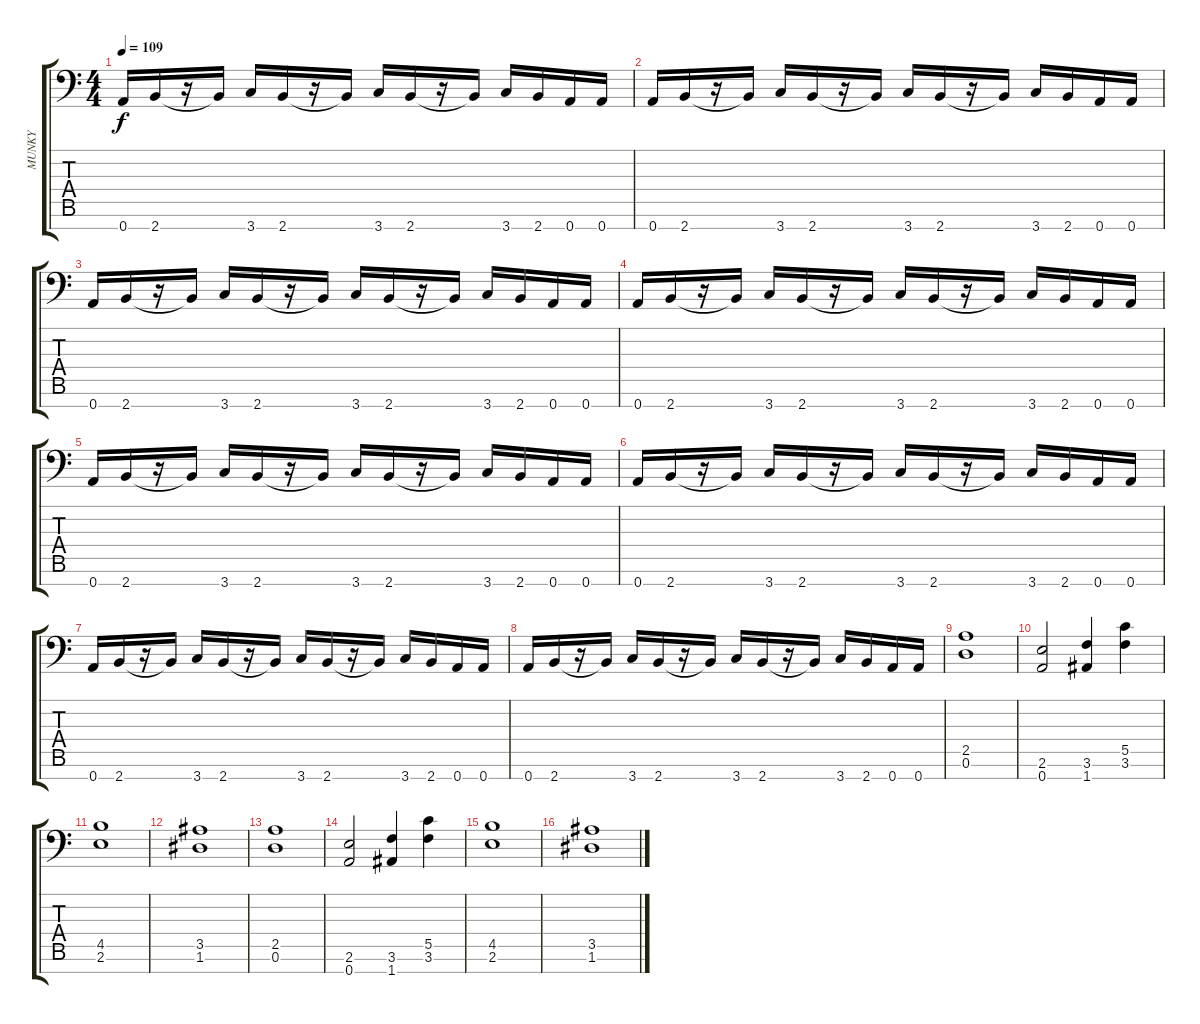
\track ("MUNKY" "MUNKY") {instrument distortionguitar}
\staff {score tabs}
\tuning (D4 A3 F3 C3 G2 D2 A1) {hide}
\ts (4 4)
\tempo 109
\clef f4
\ks c
0.7.16{dy f} 2.7.16 r.16 2.7{t}.16 3.7.16 2.7.16 r.16 2.7{t}.16 3.7.16 2.7.16 r.16 2.7{t}.16 3.7.16 2.7.16 0.7.16 0.7.16 |
0.7.16 2.7.16 r.16 2.7{t}.16 3.7.16 2.7.16 r.16 2.7{t}.16 3.7.16 2.7.16 r.16 2.7{t}.16 3.7.16 2.7.16 0.7.16 0.7.16 |
0.7.16 2.7.16 r.16 2.7{t}.16 3.7.16 2.7.16 r.16 2.7{t}.16 3.7.16 2.7.16 r.16 2.7{t}.16 3.7.16 2.7.16 0.7.16 0.7.16 |
0.7.16 2.7.16 r.16 2.7{t}.16 3.7.16 2.7.16 r.16 2.7{t}.16 3.7.16 2.7.16 r.16 2.7{t}.16 3.7.16 2.7.16 0.7.16 0.7.16 |
0.7.16 2.7.16 r.16 2.7{t}.16 3.7.16 2.7.16 r.16 2.7{t}.16 3.7.16 2.7.16 r.16 2.7{t}.16 3.7.16 2.7.16 0.7.16 0.7.16 |
0.7.16 2.7.16 r.16 2.7{t}.16 3.7.16 2.7.16 r.16 2.7{t}.16 3.7.16 2.7.16 r.16 2.7{t}.16 3.7.16 2.7.16 0.7.16 0.7.16 |
0.7.16 2.7.16 r.16 2.7{t}.16 3.7.16 2.7.16 r.16 2.7{t}.16 3.7.16 2.7.16 r.16 2.7{t}.16 3.7.16 2.7.16 0.7.16 0.7.16 |
0.7.16 2.7.16 r.16 2.7{t}.16 3.7.16 2.7.16 r.16 2.7{t}.16 3.7.16 2.7.16 r.16 2.7{t}.16 3.7.16 2.7.16 0.7.16 0.7.16 |
(2.5 0.6).1 |
(2.6 0.7).2 (3.6 1.7).4 (5.5 3.6).4 |
(4.5 2.6).1 |
(3.5 1.6).1 |
(2.5 0.6).1 |
(2.6 0.7).2 (3.6 1.7).4 (5.5 3.6).4 |
(4.5 2.6).1 |
(3.5 1.6).1
